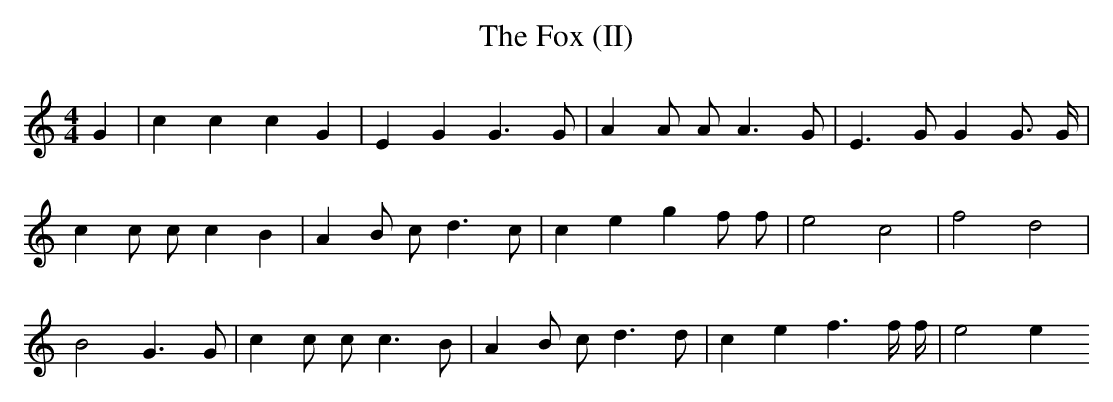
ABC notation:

X:1
T:The Fox (II)
M:4/4
L:1/8
K:C
G2|c2c2c2G2|E2G2G3G|A2A A A3G|E3G G2G3/2 G/2|
c2c c c2B2|A2B c d3c|c2e2g2f f|e4c4|f4d4|
B4G3G|c2c c c3B|A2B c d3d|c2e2f3f/2 f/2|e4e2
